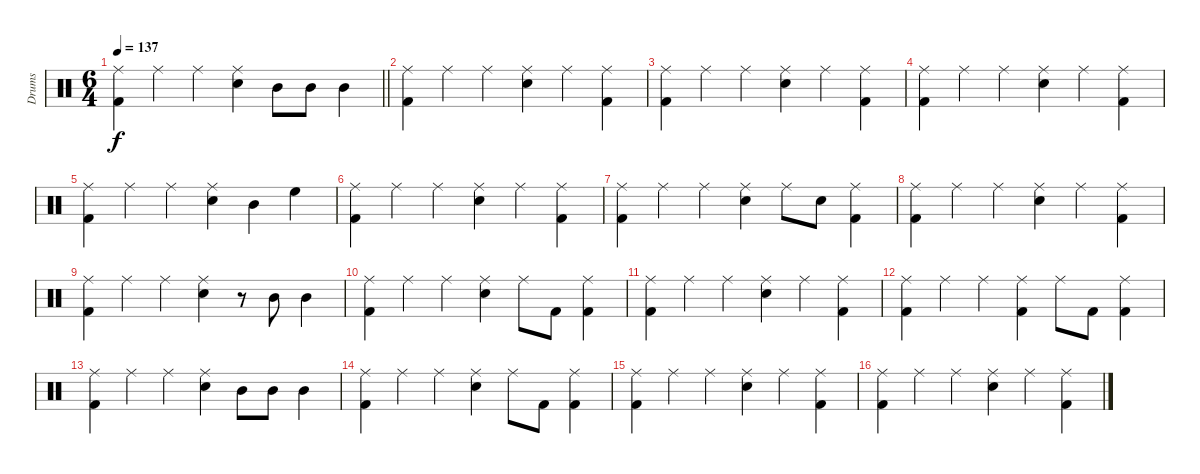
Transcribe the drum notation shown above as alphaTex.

\track ("Drums" "Drums") {instrument percussion}
\staff {score}
\articulation defaults
\ts (6 4)
\tempo 137
\clef neutral
\barLineRight lightlight
\ks c
("Ride (middle)" "Kick (hit) 2").4{dy f} "Ride (middle)".4 "Ride (middle)".4 ("Ride (middle)" "Snare (hit) 2").4 "Mid Tom (hit)".8 "Mid Tom (hit)".8 "Mid Tom (hit)".4 |
("Ride (middle)" "Kick (hit) 2").4 "Ride (middle)".4 "Ride (middle)".4 ("Ride (middle)" "Snare (hit) 2").4 "Ride (middle)".4 ("Ride (middle)" "Kick (hit) 2").4 |
("Ride (middle)" "Kick (hit) 2").4 "Ride (middle)".4 "Ride (middle)".4 ("Ride (middle)" "Snare (hit) 2").4 "Ride (middle)".4 ("Ride (middle)" "Kick (hit) 2").4 |
("Ride (middle)" "Kick (hit) 2").4 "Ride (middle)".4 "Ride (middle)".4 ("Ride (middle)" "Snare (hit) 2").4 "Ride (middle)".4 ("Ride (middle)" "Kick (hit) 2").4 |
("Ride (middle)" "Kick (hit) 2").4 "Ride (middle)".4 "Ride (middle)".4 ("Ride (middle)" "Snare (hit) 2").4 "Mid Tom (hit)".4 "High Floor Tom (hit)".4 |
("Ride (middle)" "Kick (hit) 2").4 "Ride (middle)".4 "Ride (middle)".4 ("Ride (middle)" "Snare (hit) 2").4 "Ride (middle)".4 ("Ride (middle)" "Kick (hit) 2").4 |
("Ride (middle)" "Kick (hit) 2").4 "Ride (middle)".4 "Ride (middle)".4 ("Ride (middle)" "Snare (hit) 2").4 "Ride (middle)".8 "Snare (hit) 2".8 ("Ride (middle)" "Kick (hit) 2").4 |
("Ride (middle)" "Kick (hit) 2").4 "Ride (middle)".4 "Ride (middle)".4 ("Ride (middle)" "Snare (hit) 2").4 "Ride (middle)".4 ("Ride (middle)" "Kick (hit) 2").4 |
("Ride (middle)" "Kick (hit) 2").4 "Ride (middle)".4 "Ride (middle)".4 ("Ride (middle)" "Snare (hit) 2").4 r.8 "Mid Tom (hit)".8 "Mid Tom (hit)".4 |
("Ride (middle)" "Kick (hit) 2").4 "Ride (middle)".4 "Ride (middle)".4 ("Ride (middle)" "Snare (hit) 2").4 "Ride (middle)".8 "Kick (hit) 2".8 ("Ride (middle)" "Kick (hit) 2").4 |
("Ride (middle)" "Kick (hit) 2").4 "Ride (middle)".4 "Ride (middle)".4 ("Ride (middle)" "Snare (hit) 2").4 "Ride (middle)".4 ("Ride (middle)" "Kick (hit) 2").4 |
("Ride (middle)" "Kick (hit) 2").4 "Ride (middle)".4 "Ride (middle)".4 ("Ride (middle)" "Kick (hit) 2").4 "Ride (middle)".8 "Kick (hit) 2".8 ("Ride (middle)" "Kick (hit) 2").4 |
("Ride (middle)" "Kick (hit) 2").4 "Ride (middle)".4 "Ride (middle)".4 ("Ride (middle)" "Snare (hit) 2").4 "Mid Tom (hit)".8 "Mid Tom (hit)".8 "Mid Tom (hit)".4 |
("Ride (middle)" "Kick (hit) 2").4 "Ride (middle)".4 "Ride (middle)".4 ("Ride (middle)" "Snare (hit) 2").4 "Ride (middle)".8 "Kick (hit) 2".8 ("Ride (middle)" "Kick (hit) 2").4 |
("Ride (middle)" "Kick (hit) 2").4 "Ride (middle)".4 "Ride (middle)".4 ("Ride (middle)" "Snare (hit) 2").4 "Ride (middle)".4 ("Ride (middle)" "Kick (hit) 2").4 |
("Ride (middle)" "Kick (hit) 2").4 "Ride (middle)".4 "Ride (middle)".4 ("Ride (middle)" "Snare (hit) 2").4 "Ride (middle)".4 ("Ride (middle)" "Kick (hit) 2").4
